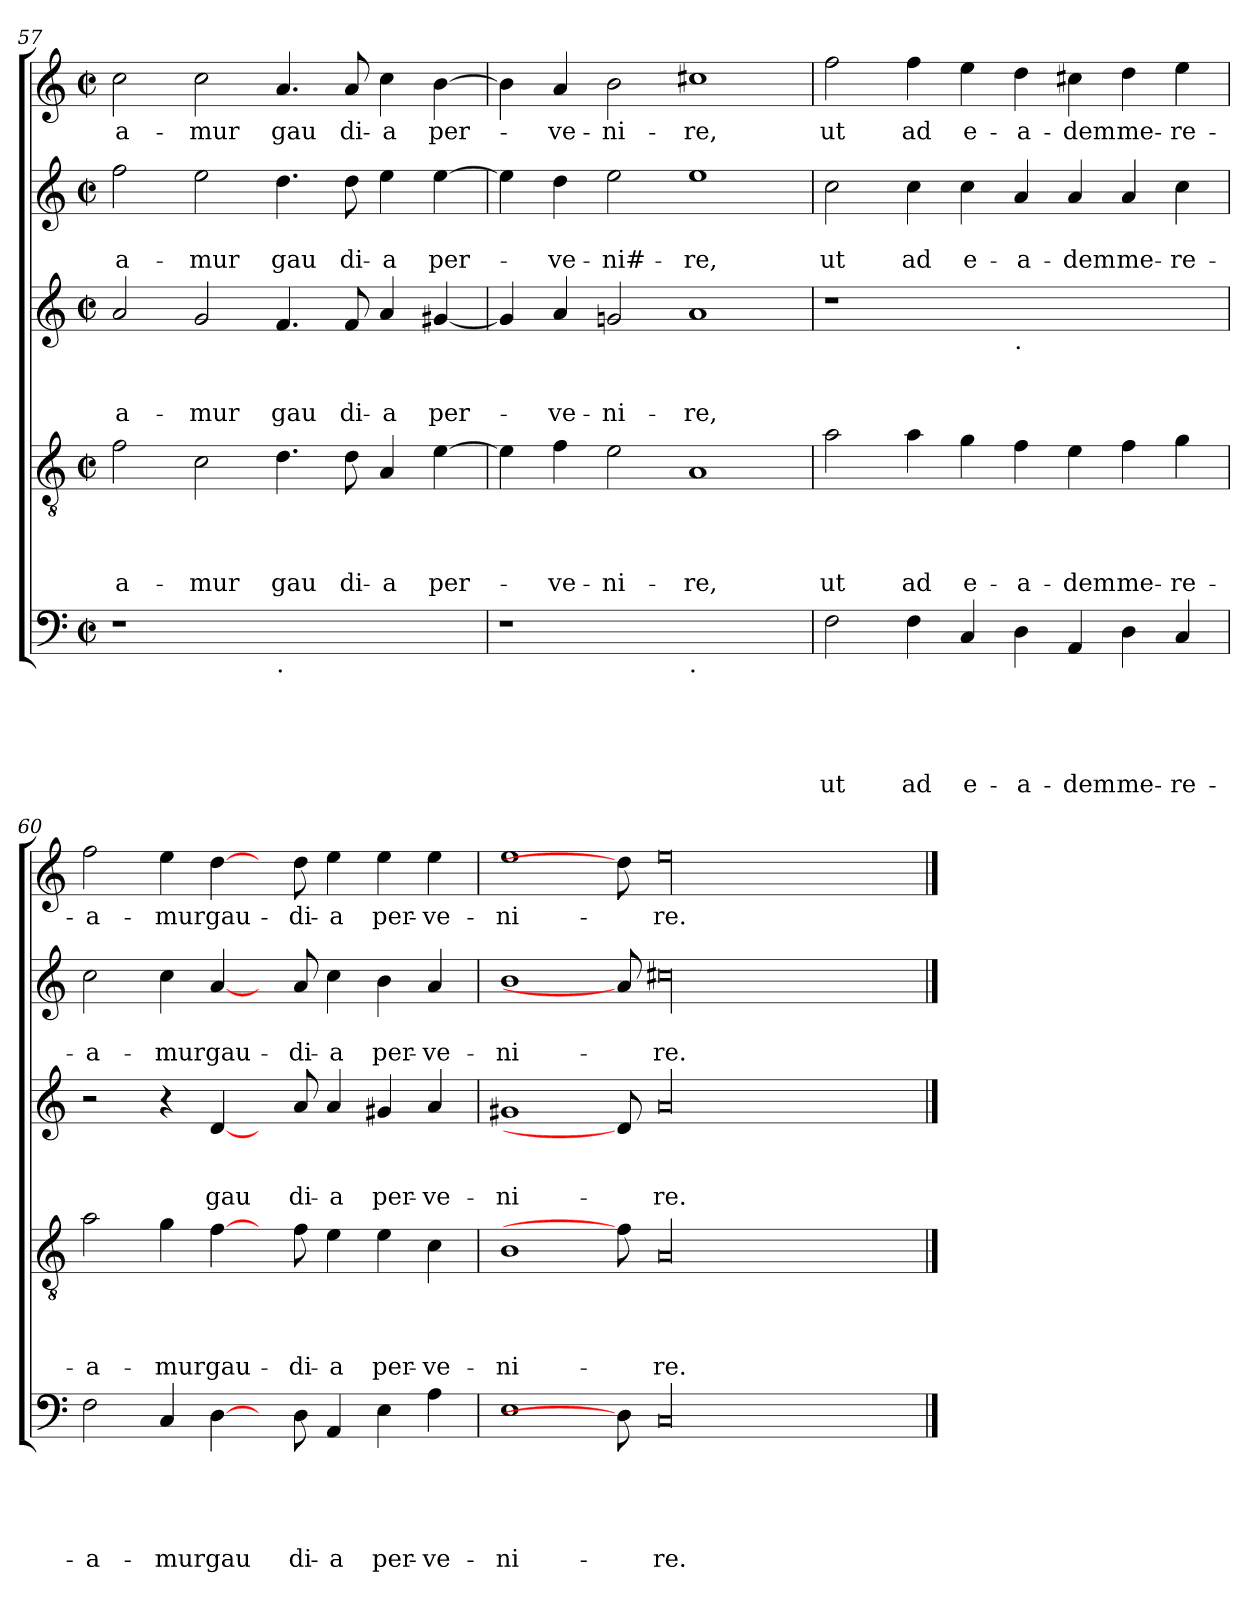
**kern	**text	**text	**text	**text	**text	**kern	**text	**text	**text	**text	**kern	**text	**text	**text	**kern	**text	**text	**kern	**text
*part5	*part5	*part5	*part5	*part5	*part5	*part4	*part4	*part4	*part4	*part4	*part3	*part3	*part3	*part3	*part2	*part2	*part2	*part1	*part1
*staff5	*staff5	*staff5	*staff5	*staff5	*staff5	*staff4	*staff4	*staff4	*staff4	*staff4	*staff3	*staff3	*staff3	*staff3	*staff2	*staff2	*staff2	*staff1	*staff1
!!LO:PB:g=z
*clefF4	*	*	*	*	*	*clefGv2	*	*	*	*	*clefG2	*	*	*	*clefG2	*	*	*clefG2	*
*k[]	*	*	*	*	*	*k[]	*	*	*	*	*k[]	*	*	*	*k[]	*	*	*k[]	*
*C:	*	*	*	*	*	*C:	*	*	*	*	*C:	*	*	*	*C:	*	*	*C:	*
*M2/2	*	*	*	*	*	*M2/2	*	*	*	*	*M2/2	*	*	*	*M2/2	*	*	*M2/2	*
*met(c|)	*	*	*	*	*	*met(c|)	*	*	*	*	*met(c|)	*	*	*	*met(c|)	*	*	*met(c|)	*
=57	=57	=57	=57	=57	=57	=57	=57	=57	=57	=57	=57	=57	=57	=57	=57	=57	=57	=57	=57
!	!	!	!	!	!	!	!	!	!	!LO:LY:b	!	!	!	!LO:LY:b	!	!	!LO:LY:b	!	!LO:LY:b
1r	.	.	.	.	.	2f\	.	.	.	-a-	2a/	.	.	-a-	2ff\	.	-a-	2cc\	-a-
!	!	!	!	!	!	!	!	!	!	!LO:LY:b	!	!	!	!LO:LY:b	!	!	!LO:LY:b	!	!LO:LY:b
.	.	.	.	.	.	2c\	.	.	.	-mur	2g/	.	.	-mur	2ee\	.	-mur	2cc\	-mur
!LO:TX:b:t=.	!	!	!	!	!	!	!	!	!	!	!	!	!	!	!	!	!	!	!
!	!	!	!	!	!	!	!	!	!	!LO:LY:b	!	!	!	!LO:LY:b	!	!	!LO:LY:b	!	!LO:LY:b
1ryy	.	.	.	.	.	4.d\	.	.	.	gau	4.f/	.	.	gau	4.dd\	.	gau	4.a/	gau
!	!	!	!	!	!	!	!	!	!	!LO:LY:b	!	!	!	!LO:LY:b	!	!	!LO:LY:b	!	!LO:LY:b
.	.	.	.	.	.	8d\	.	.	.	di-	8f/	.	.	di-	8dd\	.	di-	8a/	di-
!	!	!	!	!	!	!	!	!	!	!LO:LY:b:rj	!	!	!	!LO:LY:b:rj	!	!	!LO:LY:b:rj	!	!LO:LY:b:rj
.	.	.	.	.	.	4A/	.	.	.	-a	4a/	.	.	-a	4ee\	.	-a	4cc\	-a
!	!	!	!	!	!	!	!	!	!	!LO:LY:b	!	!	!	!LO:LY:b	!	!	!LO:LY:b	!	!LO:LY:b
.	.	.	.	.	.	[>4e\	.	.	.	per-	[<4g#X/	.	.	per-	[>4ee\	.	per-	[>4b\	per-
=58	=58	=58	=58	=58	=58	=58	=58	=58	=58	=58	=58	=58	=58	=58	=58	=58	=58	=58	=58
1r	.	.	.	.	.	4e\]	.	.	.	.	4g#/]	.	.	.	4ee\]	.	.	4b\]	.
!	!	!	!	!	!	!	!	!	!	!LO:LY:b	!	!	!	!LO:LY:b	!	!	!LO:LY:b	!	!LO:LY:b
.	.	.	.	.	.	4f\	.	.	.	-ve-	4a/	.	.	-ve-	4dd\	.	-ve-	4a/	-ve-
!	!	!	!	!	!	!	!	!	!	!LO:LY:b:rj	!	!	!	!LO:LY:b:rj	!	!	!LO:LY:b:rj	!	!LO:LY:b:rj
.	.	.	.	.	.	2e\	.	.	.	-ni-	2g/	.	.	-ni-	2ee\	.	-ni#-	2b\	-ni-
!LO:TX:b:t=.	!	!	!	!	!	!	!	!	!	!	!	!	!	!	!	!	!	!	!
!	!	!	!	!	!	!	!	!	!	!LO:LY:b	!	!	!	!LO:LY:b	!	!	!LO:LY:b	!	!LO:LY:b
1ryy	.	.	.	.	.	1A	.	.	.	-re,	1a	.	.	-re,	1ee	.	-re,	1cc#X	-re,
=59	=59	=59	=59	=59	=59	=59	=59	=59	=59	=59	=59	=59	=59	=59	=59	=59	=59	=59	=59
!	!	!	!	!	!LO:LY:b	!	!	!	!	!LO:LY:b	!	!	!	!	!	!	!LO:LY:b	!	!LO:LY:b
2F\	.	.	.	.	ut	2a\	.	.	.	ut	1r	.	.	.	2cc\	.	ut	2ff\	ut
!	!	!	!	!	!LO:LY:b	!	!	!	!	!LO:LY:b	!	!	!	!	!	!	!LO:LY:b	!	!LO:LY:b
4F\	.	.	.	.	ad	4a\	.	.	.	ad	.	.	.	.	4cc\	.	ad	4ff\	ad
!	!	!	!	!	!LO:LY:b	!	!	!	!	!LO:LY:b	!	!	!	!	!	!	!LO:LY:b	!	!LO:LY:b
4C/	.	.	.	.	e-	4g\	.	.	.	e-	.	.	.	.	4cc\	.	e-	4ee\	e-
!	!	!	!	!	!	!	!	!	!	!	!LO:TX:b:t=.	!	!	!	!	!	!	!	!
!	!	!	!	!	!LO:LY:b	!	!	!	!	!LO:LY:b	!	!	!	!	!	!	!LO:LY:b	!	!LO:LY:b
4D\	.	.	.	.	-a-	4f\	.	.	.	-a-	1ryy	.	.	.	4a/	.	-a-	4dd\	-a-
!	!	!	!	!	!LO:LY:b	!	!	!	!	!LO:LY:b	!	!	!	!	!	!	!LO:LY:b	!	!LO:LY:b
4AA/	.	.	.	.	-dem	4e\	.	.	.	-dem	.	.	.	.	4a/	.	-dem	4cc#X\	-dem
!	!	!	!	!	!LO:LY:b	!	!	!	!	!LO:LY:b	!	!	!	!	!	!	!LO:LY:b	!	!LO:LY:b
4D\	.	.	.	.	me-	4f\	.	.	.	me-	.	.	.	.	4a/	.	me-	4dd\	me-
!	!	!	!	!	!LO:LY:b:rj	!	!	!	!	!LO:LY:b:rj	!	!	!	!	!	!	!LO:LY:b:rj	!	!LO:LY:b:rj
4C/	.	.	.	.	-re-	4g\	.	.	.	-re-	.	.	.	.	4cc\	.	-re-	4ee\	-re-
=60	=60	=60	=60	=60	=60	=60	=60	=60	=60	=60	=60	=60	=60	=60	=60	=60	=60	=60	=60
!	!	!	!	!	!LO:LY:b	!	!	!	!	!LO:LY:b	!	!	!	!	!	!	!LO:LY:b	!	!LO:LY:b
2F\	.	.	.	.	-a-	2a\	.	.	.	-a-	2r	.	.	.	2cc\	.	-a-	2ff\	-a-
!	!	!	!	!	!LO:LY:b	!	!	!	!	!LO:LY:b	!	!	!	!	!	!	!LO:LY:b	!	!LO:LY:b
4C/	.	.	.	.	-mur	4g\	.	.	.	-mur	4r	.	.	.	4cc\	.	-mur	4ee\	-mur
!	!	!	!	!	!LO:LY:b	!	!	!	!	!LO:LY:b	!	!	!	!LO:LY:b	!	!	!LO:LY:b	!	!LO:LY:b
[4D\	.	.	.	.	gau	[4f\	.	.	.	gau-	[4d/	.	.	gau	[4a/	.	gau-	[4dd\	gau-
8ryy	.	.	.	.	.	8ryy	.	.	.	.	8ryy	.	.	.	8ryy	.	.	8ryy	.
!	!	!	!	!	!LO:LY:b	!	!	!	!	!LO:LY:b:rj	!	!	!	!LO:LY:b	!	!	!LO:LY:b:rj	!	!LO:LY:b:rj
8D\	.	.	.	.	di-	8f\	.	.	.	-di-	8a/	.	.	di-	8a/	.	-di-	8dd\	-di-
!	!	!	!	!	!LO:LY:b:rj	!	!	!	!	!LO:LY:b:rj	!	!	!	!LO:LY:b:rj	!	!	!LO:LY:b:rj	!	!LO:LY:b:rj
4AA/	.	.	.	.	-a	4e\	.	.	.	-a	4a/	.	.	-a	4cc\	.	-a	4ee\	-a
!	!	!	!	!	!LO:LY:b	!	!	!	!	!LO:LY:b	!	!	!	!LO:LY:b	!	!	!LO:LY:b	!	!LO:LY:b
4E\	.	.	.	.	per-	4e\	.	.	.	per-	4g#X/	.	.	per-	4b\	.	per-	4ee\	per-
!	!	!	!	!	!LO:LY:b:rj	!	!	!	!	!LO:LY:b:rj	!	!	!	!LO:LY:b:rj	!	!	!LO:LY:b:rj	!	!LO:LY:b:rj
4A\	.	.	.	.	-ve-	4c\	.	.	.	-ve-	4a/	.	.	-ve-	4a/	.	-ve-	4ee\	-ve-
=61	=61	=61	=61	=61	=61	=61	=61	=61	=61	=61	=61	=61	=61	=61	=61	=61	=61	=61	=61
!	!	!	!	!	!LO:LY:b	!	!	!	!	!LO:LY:b	!	!	!	!LO:LY:b	!	!	!LO:LY:b	!	!LO:LY:b
1E	.	.	.	.	-ni-	1B	.	.	.	-ni-	1g#X	.	.	-ni-	1b	.	-ni-	1ee	-ni-
8D\]	.	.	.	.	.	8f\]	.	.	.	.	8d/]	.	.	.	8a/]	.	.	8dd\]	.
!	!	!	!	!	!LO:LY:b	!	!	!	!	!LO:LY:b	!	!	!	!LO:LY:b	!	!	!LO:LY:b	!	!LO:LY:b
00C	.	.	.	.	-re.	00A	.	.	.	-re.	00a	.	.	-re.	00cc#X	.	-re.	00ee	-re.
==	==	==	==	==	==	==	==	==	==	==	==	==	==	==	==	==	==	==	==
*-	*-	*-	*-	*-	*-	*-	*-	*-	*-	*-	*-	*-	*-	*-	*-	*-	*-	*-	*-
